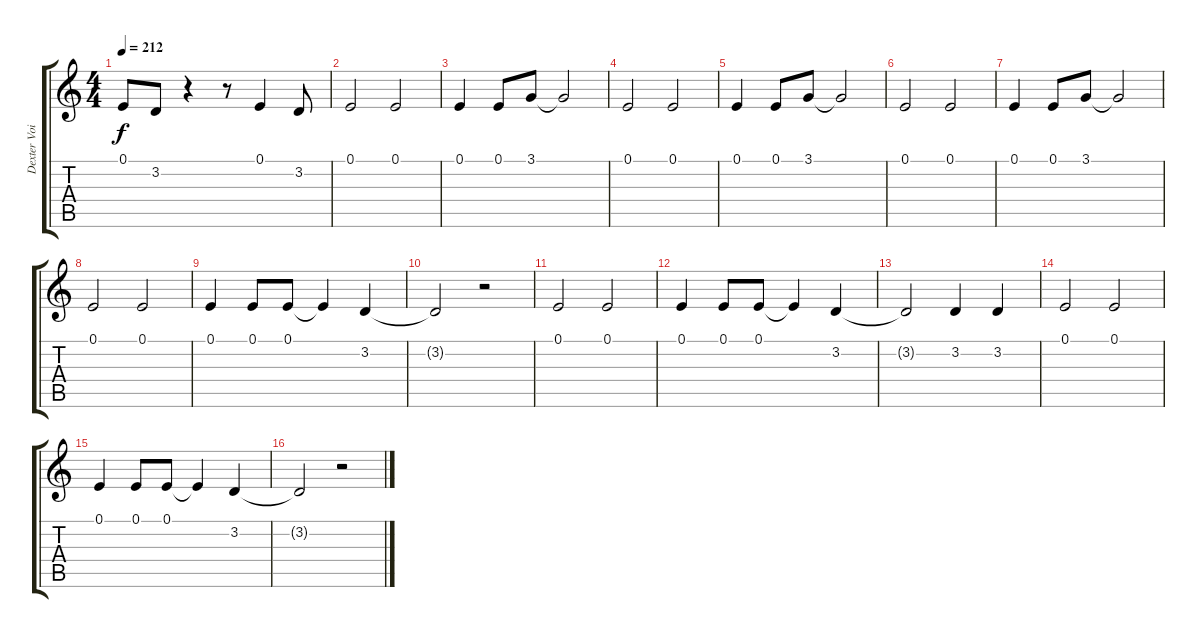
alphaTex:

\track ("Dexter Voice" "Dexter Voi") {instrument lead2sawtooth}
\staff {score tabs}
\tuning (E4 B3 G3 D3 A2 E2) {hide}
\ts (4 4)
\tempo 212
\clef g2
\ks c
0.1.8{dy f} 3.2.8 r.4 r.8 0.1.4 3.2.8 |
0.1.2 0.1.2 |
0.1.4 0.1.8 3.1.8 3.1{t}.2 |
0.1.2 0.1.2 |
0.1.4 0.1.8 3.1.8 3.1{t}.2 |
0.1.2 0.1.2 |
0.1.4 0.1.8 3.1.8 3.1{t}.2 |
0.1.2 0.1.2 |
0.1.4 0.1.8 0.1.8 0.1{t}.4 3.2.4 |
3.2{t}.2 r.2 |
0.1.2 0.1.2 |
0.1.4 0.1.8 0.1.8 0.1{t}.4 3.2.4 |
3.2{t}.2 3.2.4 3.2.4 |
0.1.2 0.1.2 |
0.1.4 0.1.8 0.1.8 0.1{t}.4 3.2.4 |
3.2{t}.2 r.2
